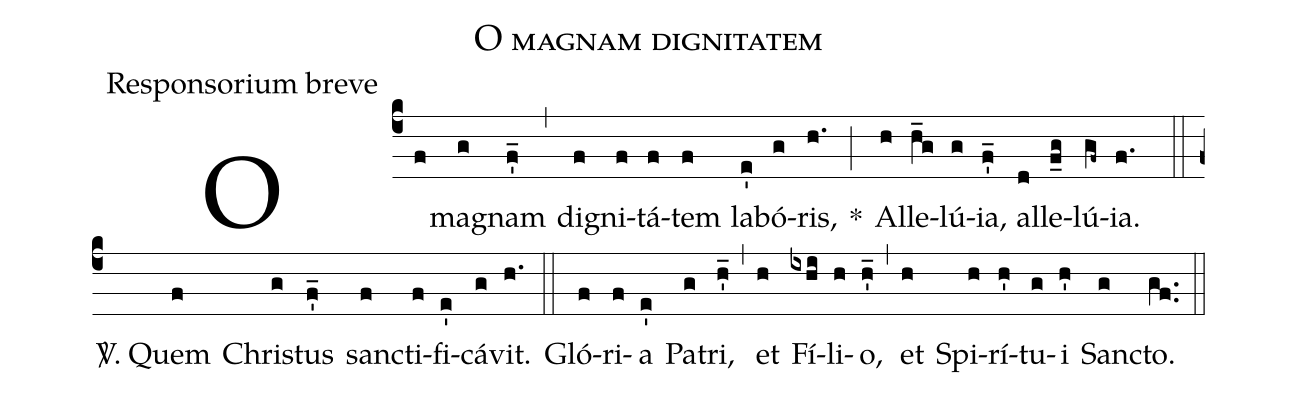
name:O magnam dignitatem;
office-part:Responsorium breve;
%%
(c4) O(f) ma(g)gnam(f'_) (,) di(f)gni(f)tá(f)tem(f) la(e')bó(g)ris,(h.) *(;) Al(h)le(h_g)lú(g){ia},(f'_) al(d)le(f_g)lú(gf~){ia}.(f.) (::)
<sp>V/</sp>. Quem(f) Chri(g)stus(f'_) san(f)cti(f)fi(e')cá(g)vit.(h.) (::) Gló(f)ri(f)a(e') Pa(g)tri,(h'_) (,) et(h) Fí(ixhi)li(h)o,(h'_) (,) et(h) Spi(h)rí(h')tu(g)i(h') San(g)cto.(gf..) (::)
